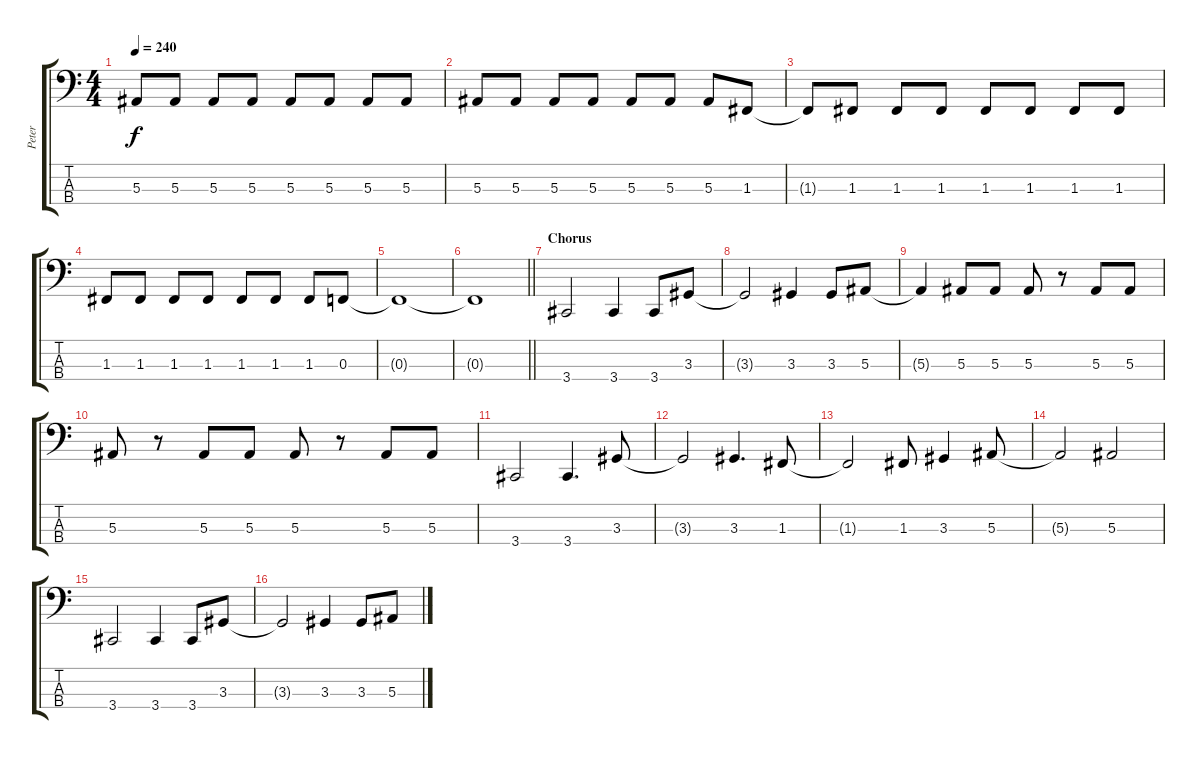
\track ("Peter" "Peter") {instrument electricbassfinger}
\staff {score tabs}
\tuning (Eb2 Bb1 F1 Bb0) {hide}
\ts (4 4)
\tempo 240
\clef f4
\ks c
5.3{t}.8{dy f} 5.3.8 5.3.8 5.3.8 5.3.8 5.3.8 5.3.8 5.3.8 |
5.3.8 5.3.8 5.3.8 5.3.8 5.3.8 5.3.8 5.3.8 1.3.8 |
1.3{t}.8 1.3.8 1.3.8 1.3.8 1.3.8 1.3.8 1.3.8 1.3.8 |
1.3.8 1.3.8 1.3.8 1.3.8 1.3.8 1.3.8 1.3.8 0.3.8 |
0.3{t}.1 |
\barLineRight lightlight
0.3{t}.1 |
\section ("" "Chorus")
3.4.2 3.4.4 3.4.8 3.3.8 |
3.3{t}.2 3.3.4 3.3.8 5.3.8 |
5.3{t}.4 5.3.8 5.3.8 5.3.8 r.8 5.3.8 5.3.8 |
5.3.8 r.8 5.3.8 5.3.8 5.3.8 r.8 5.3.8 5.3.8 |
3.4.2 3.4.4{d} 3.3.8 |
3.3{t}.2 3.3.4{d} 1.3.8 |
1.3{t}.2 1.3.8 3.3.4 5.3.8 |
5.3{t}.2 5.3.2 |
3.4.2 3.4.4 3.4.8 3.3.8 |
3.3{t}.2 3.3.4 3.3.8 5.3.8
